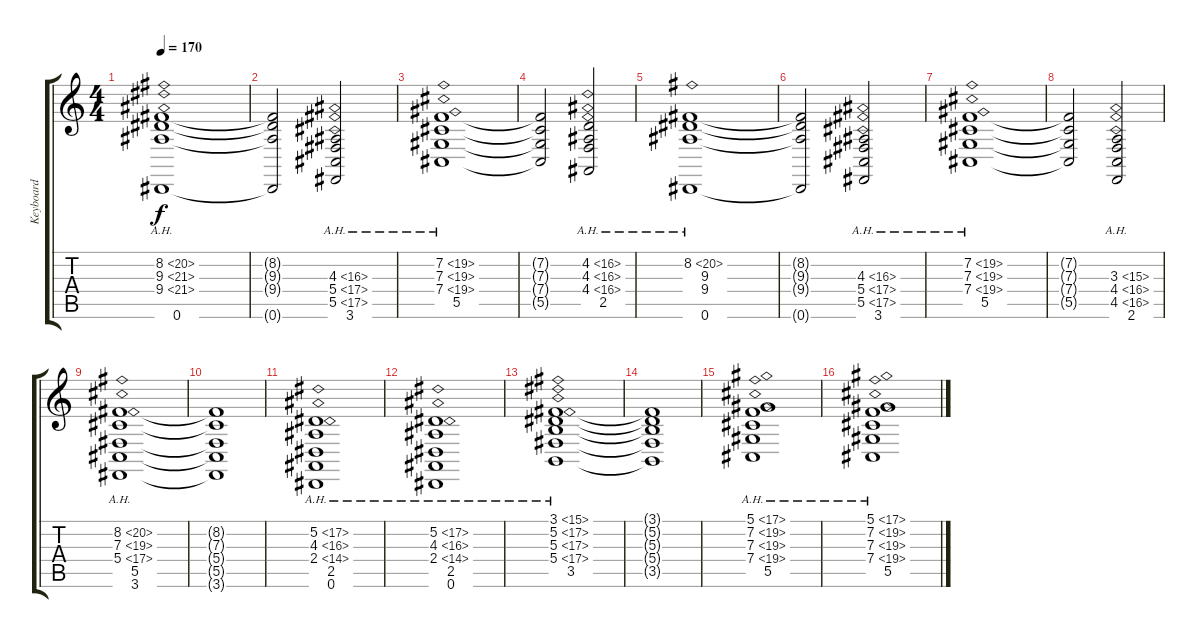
\track ("Keyboard" "Keyboard") {instrument stringensemble1}
\staff {score tabs}
\tuning (Eb4 Bb3 Gb3 Db3 Ab2 Eb2) {hide}
\ts (4 4)
\tempo 170
\clef g2
\ks c
(8.2{ah 12} 9.3{ah 12} 9.4{ah 12} 0.6).1{dy f instrument stringensemble1} |
(8.2{t} 9.3{t} 9.4{t} 0.6{t}).2 (4.3{ah 12} 5.4{ah 12} 5.5{ah 12} 3.6).2 |
(7.2{ah 12} 7.3{ah 12} 7.4{ah 12} 5.5).1 |
(7.2{t} 7.3{t} 7.4{t} 5.5{t}).2 (4.2{ah 12} 4.3{ah 12} 4.4{ah 12} 2.5).2 |
(8.2{ah 12} 9.3 9.4 0.6).1 |
(8.2{t} 9.3{t} 9.4{t} 0.6{t}).2 (4.3{ah 12} 5.4{ah 12} 5.5{ah 12} 3.6).2 |
(7.2{ah 12} 7.3{ah 12} 7.4{ah 12} 5.5).1 |
(7.2{t} 7.3{t} 7.4{t} 5.5{t}).2 (3.3{ah 12} 4.4{ah 12} 4.5{ah 12} 2.6).2 |
(8.2{ah 12} 7.3{ah 12} 5.4{ah 12} 5.5 3.6).1 |
(8.2{t} 7.3{t} 5.4{t} 5.5{t} 3.6{t}).1 |
(5.2{ah 12} 4.3{ah 12} 2.4{ah 12} 2.5 0.6).1 |
(5.2{ah 12} 4.3{ah 12} 2.4{ah 12} 2.5 0.6).1 |
(3.1{ah 12} 5.2{ah 12} 5.3{ah 12} 5.4{ah 12} 3.5).1 |
(3.1{t} 5.2{t} 5.3{t} 5.4{t} 3.5{t}).1 |
(5.1{ah 12} 7.2{ah 12} 7.3{ah 12} 7.4{ah 12} 5.5).1 |
(5.1{ah 12} 7.2{ah 12} 7.3{ah 12} 7.4{ah 12} 5.5).1
